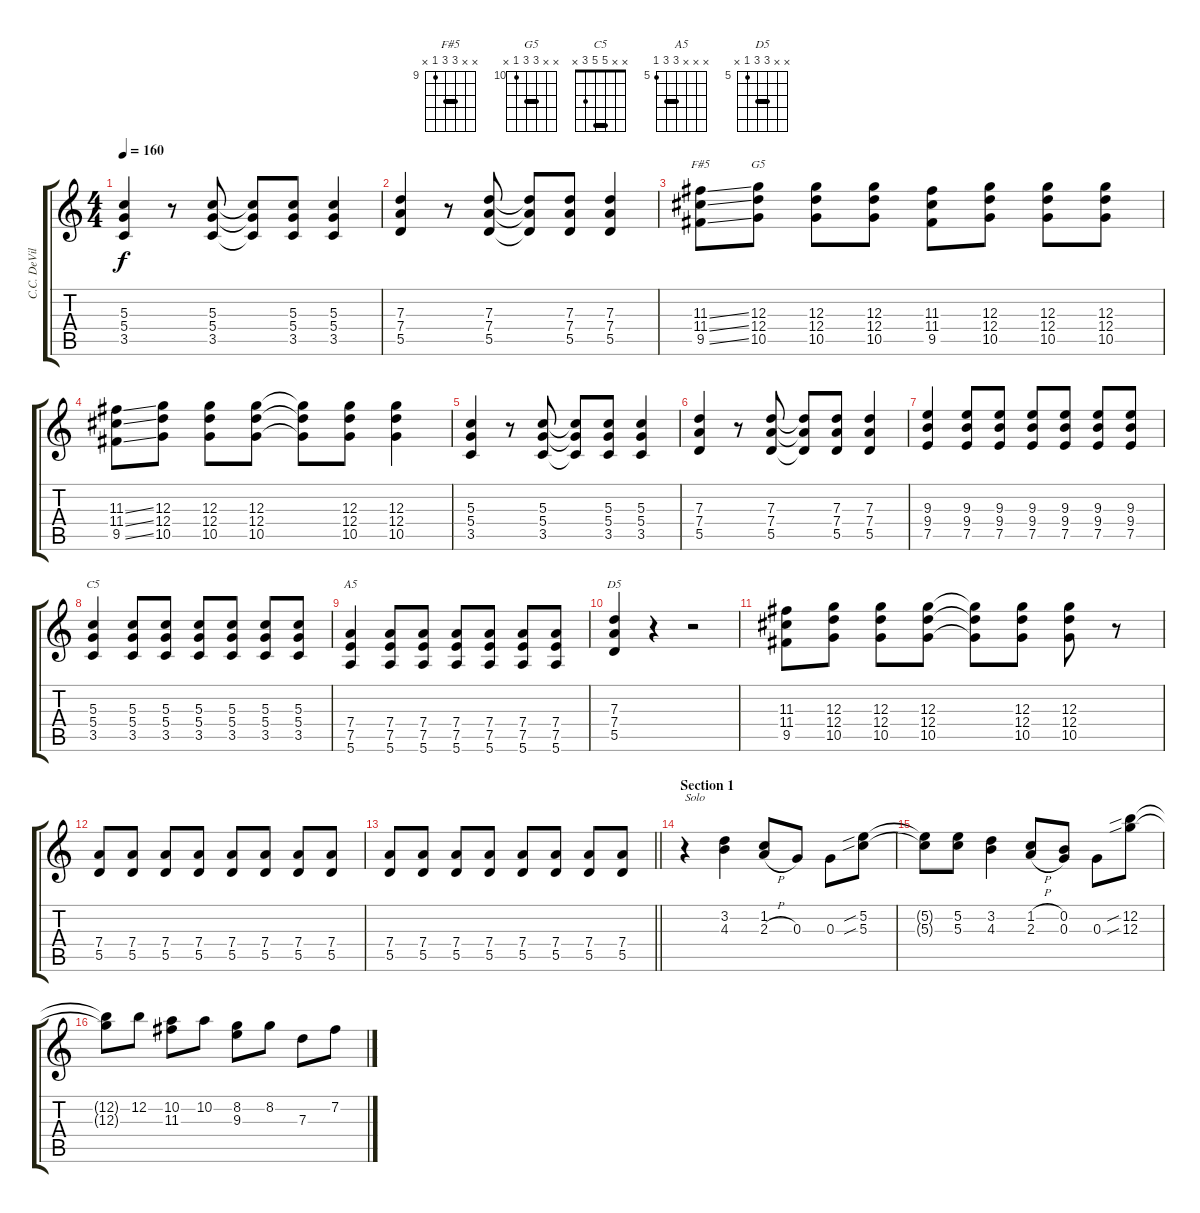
\track ("C.C. DeVille" "C.C. DeVil") {instrument distortionguitar}
\staff {score tabs}
\tuning (E4 B3 G3 D3 A2 E2) {hide}
\chord ("F#5" x x 11 11 9 x) {firstfret 9 barre 11}
\chord ("G5" x x 12 12 10 x) {firstfret 10 barre 12}
\chord ("C5" x x 5 5 3 x) {barre 5}
\chord ("A5" x x x 7 7 5) {firstfret 5 barre 7}
\chord ("D5" x x 7 7 5 x) {firstfret 5 barre 7}
\ts (4 4)
\tempo 160
\clef g2
\ks c
(5.3 5.4 3.5).4{dy f} r.8 (5.3 5.4 3.5).8 (5.3{t} 5.4{t} 3.5{t}).8 (5.3 5.4 3.5).8 (5.3 5.4 3.5).4 |
(7.3 7.4 5.5).4 r.8 (7.3 7.4 5.5).8 (7.3{t} 7.4{t} 5.5{t}).8 (7.3 7.4 5.5).8 (7.3 7.4 5.5).4 |
(11.3{ss} 11.4{ss} 9.5{ss}).8{ch "F#5"} (12.3 12.4 10.5).8{ch "G5"} (12.3 12.4 10.5).8 (12.3 12.4 10.5).8 (11.3 11.4 9.5).8 (12.3 12.4 10.5).8 (12.3 12.4 10.5).8 (12.3 12.4 10.5).8 |
(11.3{ss} 11.4{ss} 9.5{ss}).8 (12.3 12.4 10.5).8 (12.3 12.4 10.5).8 (12.3 12.4 10.5).8 (12.3{t} 12.4{t} 10.5{t}).8 (12.3 12.4 10.5).8 (12.3 12.4 10.5).4 |
(5.3 5.4 3.5).4 r.8 (5.3 5.4 3.5).8 (5.3{t} 5.4{t} 3.5{t}).8 (5.3 5.4 3.5).8 (5.3 5.4 3.5).4 |
(7.3 7.4 5.5).4 r.8 (7.3 7.4 5.5).8 (7.3{t} 7.4{t} 5.5{t}).8 (7.3 7.4 5.5).8 (7.3 7.4 5.5).4 |
(9.3 9.4 7.5).4 (9.3 9.4 7.5).8 (9.3 9.4 7.5).8 (9.3 9.4 7.5).8 (9.3 9.4 7.5).8 (9.3 9.4 7.5).8 (9.3 9.4 7.5).8 |
(5.3 5.4 3.5).4{ch "C5"} (5.3 5.4 3.5).8 (5.3 5.4 3.5).8 (5.3 5.4 3.5).8 (5.3 5.4 3.5).8 (5.3 5.4 3.5).8 (5.3 5.4 3.5).8 |
(7.4 7.5 5.6).4{ch "A5"} (7.4 7.5 5.6).8 (7.4 7.5 5.6).8 (7.4 7.5 5.6).8 (7.4 7.5 5.6).8 (7.4 7.5 5.6).8 (7.4 7.5 5.6).8 |
(7.3 7.4 5.5).4{ch "D5"} r.4 r.2 |
(11.3 11.4 9.5).8 (12.3 12.4 10.5).8 (12.3 12.4 10.5).8 (12.3 12.4 10.5).8 (12.3{t} 12.4{t} 10.5{t}).8 (12.3 12.4 10.5).8 (12.3 12.4 10.5).8 r.8 |
(7.4 5.5).8 (7.4 5.5).8 (7.4 5.5).8 (7.4 5.5).8 (7.4 5.5).8 (7.4 5.5).8 (7.4 5.5).8 (7.4 5.5).8 |
\barLineRight lightlight
(7.4 5.5).8 (7.4 5.5).8 (7.4 5.5).8 (7.4 5.5).8 (7.4 5.5).8 (7.4 5.5).8 (7.4 5.5).8 (7.4 5.5).8 |
\section ("" "Section 1")
r.4{txt "Solo"} (3.2 4.3).4 (1.2 2.3{h}).8 0.3.8 0.3.8 (5.2{sib} 5.3{sib}).8 |
(5.2{t} 5.3{t}).8 (5.2 5.3).8 (3.2 4.3).4 (1.2{h} 2.3{h}).8 (0.2 0.3).8 0.3.8 (12.2{sib} 12.3{sib}).8 |
(12.2{t} 12.3{t}).8 12.2.8 (10.2 11.3).8 10.2.8 (8.2 9.3).8 8.2.8 7.3.8 7.2.8
